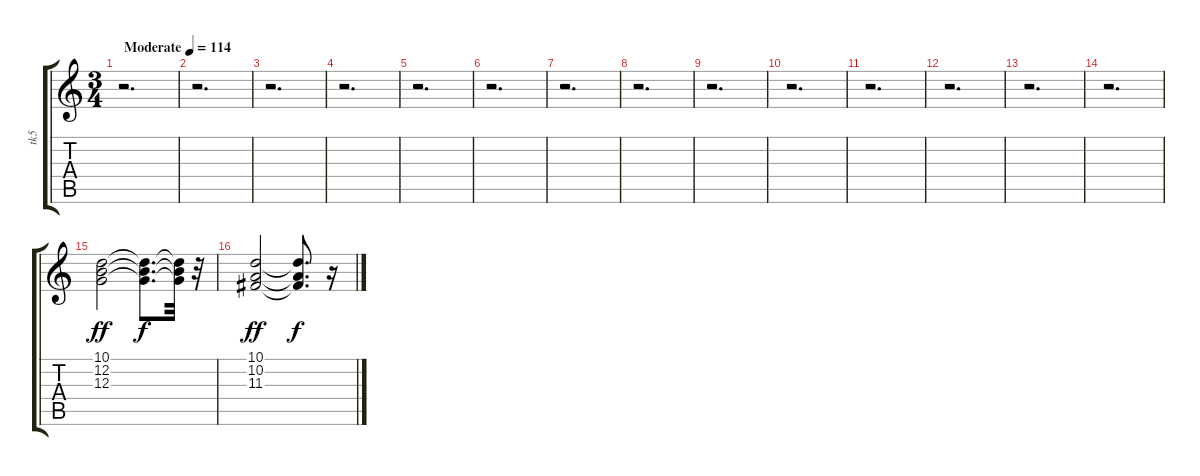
\track ("tk5" "tk5") {instrument brasssection}
\staff {score tabs}
\tuning (E4 B3 G3 D3 A2 E2) {hide}
\ts (3 4)
\tempo (114 "Moderate")
\clef g2
\ks c
r.2{d dy ff instrument brasssection} |
r.2{d} |
r.2{d} |
r.2{d} |
r.2{d} |
r.2{d} |
r.2{d} |
r.2{d} |
r.2{d} |
r.2{d} |
r.2{d} |
r.2{d} |
r.2{d} |
r.2{d} |
(10.1 12.2 12.3).2 (10.1{t} 12.2{t} 12.3{t}).8{d dy f} (10.1{t} 12.2{t} 12.3{t}).32 r.32 |
(10.1 10.2 11.3).2{dy ff} (10.1{t} 10.2{t} 11.3{t}).8{d dy f} r.16
